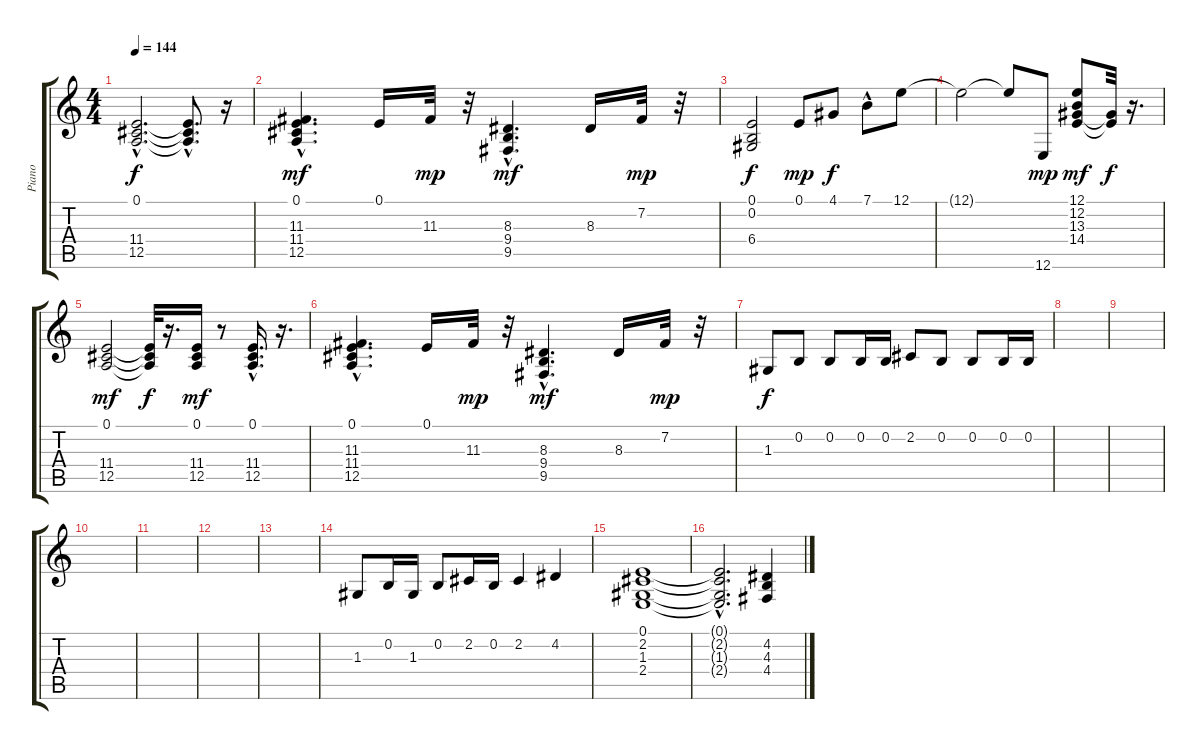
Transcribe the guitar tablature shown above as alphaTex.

\track ("Piano" "Piano") {instrument brightacousticpiano}
\staff {score tabs}
\tuning (E4 B3 G3 D3 A2 E2) {hide}
\ts (4 4)
\tempo 144
\clef g2
\ks c
(0.1{hac} 11.4{hac} 12.5{hac}).2{d dy f} (0.1{hac t} 11.4{hac t} 12.5{hac t}).8{d} r.16 |
(0.1{hac} 11.3{hac} 11.4{hac} 12.5{hac}).4{d dy mf} 0.1.16 11.3.32{dy mp} r.32 (8.3{hac} 9.4{hac} 9.5{hac}).4{d dy mf} 8.3.16 7.2.32{dy mp} r.32 |
(0.1 0.2 6.4).2{dy f} 0.1.8{dy mp} 4.1.8{dy f} 7.1{hac}.8 12.1.8 |
12.1{t}.2 12.1{t}.8 12.6.8{dy mp} (12.1 12.2 13.3 14.4).8{dy mf} (13.3{t} 14.4{t}).32{dy f} r.16{d} |
(0.1 11.4 12.5).2{dy mf} (0.1{t} 11.4{t} 12.5{t}).32{dy f} r.16{d} (0.1 11.4 12.5).16{dy mf} r.8 (0.1{hac} 11.4{hac} 12.5{hac}).16{d} r.16{d} |
(0.1{hac} 11.3{hac} 11.4{hac} 12.5{hac}).4{d} 0.1.16 11.3.32{dy mp} r.32 (8.3{hac} 9.4{hac} 9.5{hac}).4{d dy mf} 8.3.16 7.2.32{dy mp} r.32 |
1.3.8{dy f} 0.2.8 0.2.8 0.2.16 0.2.16 2.2.8 0.2.8 0.2.8 0.2.16 0.2.16 |
|
|
|
|
|
|
1.3.8 0.2.16 1.3.16 0.2.8 2.2.16 0.2.16 2.2.4 4.2.4 |
(0.1 2.2 1.3 2.4).1 |
(0.1{hac t} 2.2{hac t} 1.3{hac t} 2.4{hac t}).2{d} (4.2 4.3 4.4).4
